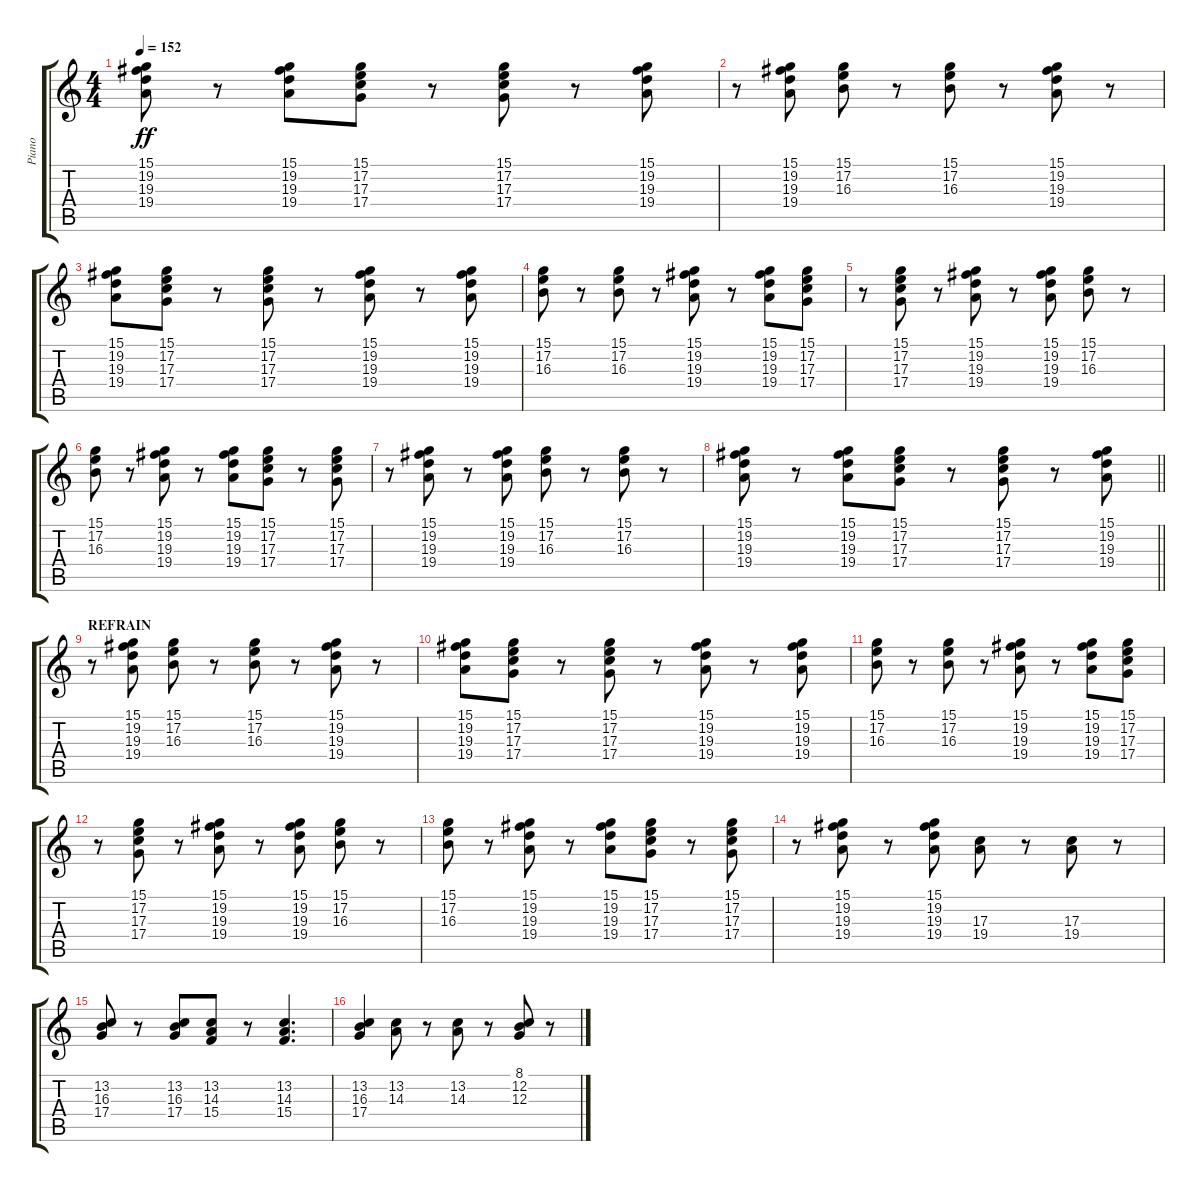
\track ("Piano" "Piano") {instrument brightacousticpiano}
\staff {score tabs}
\tuning (E4 B3 G3 D3 A2 E2) {hide}
\ts (4 4)
\tempo 152
\clef g2
\ks c
(15.1 19.2 19.3 19.4).8{dy ff} r.8 (15.1 19.2 19.3 19.4).8 (15.1 17.2 17.3 17.4).8 r.8 (15.1 17.2 17.3 17.4).8 r.8 (15.1 19.2 19.3 19.4).8 |
r.8 (15.1 19.2 19.3 19.4).8 (15.1 17.2 16.3).8 r.8 (15.1 17.2 16.3).8 r.8 (15.1 19.2 19.3 19.4).8 r.8 |
(15.1 19.2 19.3 19.4).8 (15.1 17.2 17.3 17.4).8 r.8 (15.1 17.2 17.3 17.4).8 r.8 (15.1 19.2 19.3 19.4).8 r.8 (15.1 19.2 19.3 19.4).8 |
(15.1 17.2 16.3).8 r.8 (15.1 17.2 16.3).8 r.8 (15.1 19.2 19.3 19.4).8 r.8 (15.1 19.2 19.3 19.4).8 (15.1 17.2 17.3 17.4).8 |
r.8 (15.1 17.2 17.3 17.4).8 r.8 (15.1 19.2 19.3 19.4).8 r.8 (15.1 19.2 19.3 19.4).8 (15.1 17.2 16.3).8 r.8 |
(15.1 17.2 16.3).8 r.8 (15.1 19.2 19.3 19.4).8 r.8 (15.1 19.2 19.3 19.4).8 (15.1 17.2 17.3 17.4).8 r.8 (15.1 17.2 17.3 17.4).8 |
r.8 (15.1 19.2 19.3 19.4).8 r.8 (15.1 19.2 19.3 19.4).8 (15.1 17.2 16.3).8 r.8 (15.1 17.2 16.3).8 r.8 |
\barLineRight lightlight
(15.1 19.2 19.3 19.4).8 r.8 (15.1 19.2 19.3 19.4).8 (15.1 17.2 17.3 17.4).8 r.8 (15.1 17.2 17.3 17.4).8 r.8 (15.1 19.2 19.3 19.4).8 |
\section ("" "REFRAIN")
r.8 (15.1 19.2 19.3 19.4).8 (15.1 17.2 16.3).8 r.8 (15.1 17.2 16.3).8 r.8 (15.1 19.2 19.3 19.4).8 r.8 |
(15.1 19.2 19.3 19.4).8 (15.1 17.2 17.3 17.4).8 r.8 (15.1 17.2 17.3 17.4).8 r.8 (15.1 19.2 19.3 19.4).8 r.8 (15.1 19.2 19.3 19.4).8 |
(15.1 17.2 16.3).8 r.8 (15.1 17.2 16.3).8 r.8 (15.1 19.2 19.3 19.4).8 r.8 (15.1 19.2 19.3 19.4).8 (15.1 17.2 17.3 17.4).8 |
r.8 (15.1 17.2 17.3 17.4).8 r.8 (15.1 19.2 19.3 19.4).8 r.8 (15.1 19.2 19.3 19.4).8 (15.1 17.2 16.3).8 r.8 |
(15.1 17.2 16.3).8 r.8 (15.1 19.2 19.3 19.4).8 r.8 (15.1 19.2 19.3 19.4).8 (15.1 17.2 17.3 17.4).8 r.8 (15.1 17.2 17.3 17.4).8 |
r.8 (15.1 19.2 19.3 19.4).8 r.8 (15.1 19.2 19.3 19.4).8 (17.3 19.4).8 r.8 (17.3 19.4).8 r.8 |
(13.2 16.3 17.4).8 r.8 (13.2 16.3 17.4).8 (13.2 14.3 15.4).8 r.8 (13.2 14.3 15.4).4{d} |
(13.2 16.3 17.4).4 (13.2 14.3).8 r.8 (13.2 14.3).8 r.8 (8.1 12.2 12.3).8 r.8
